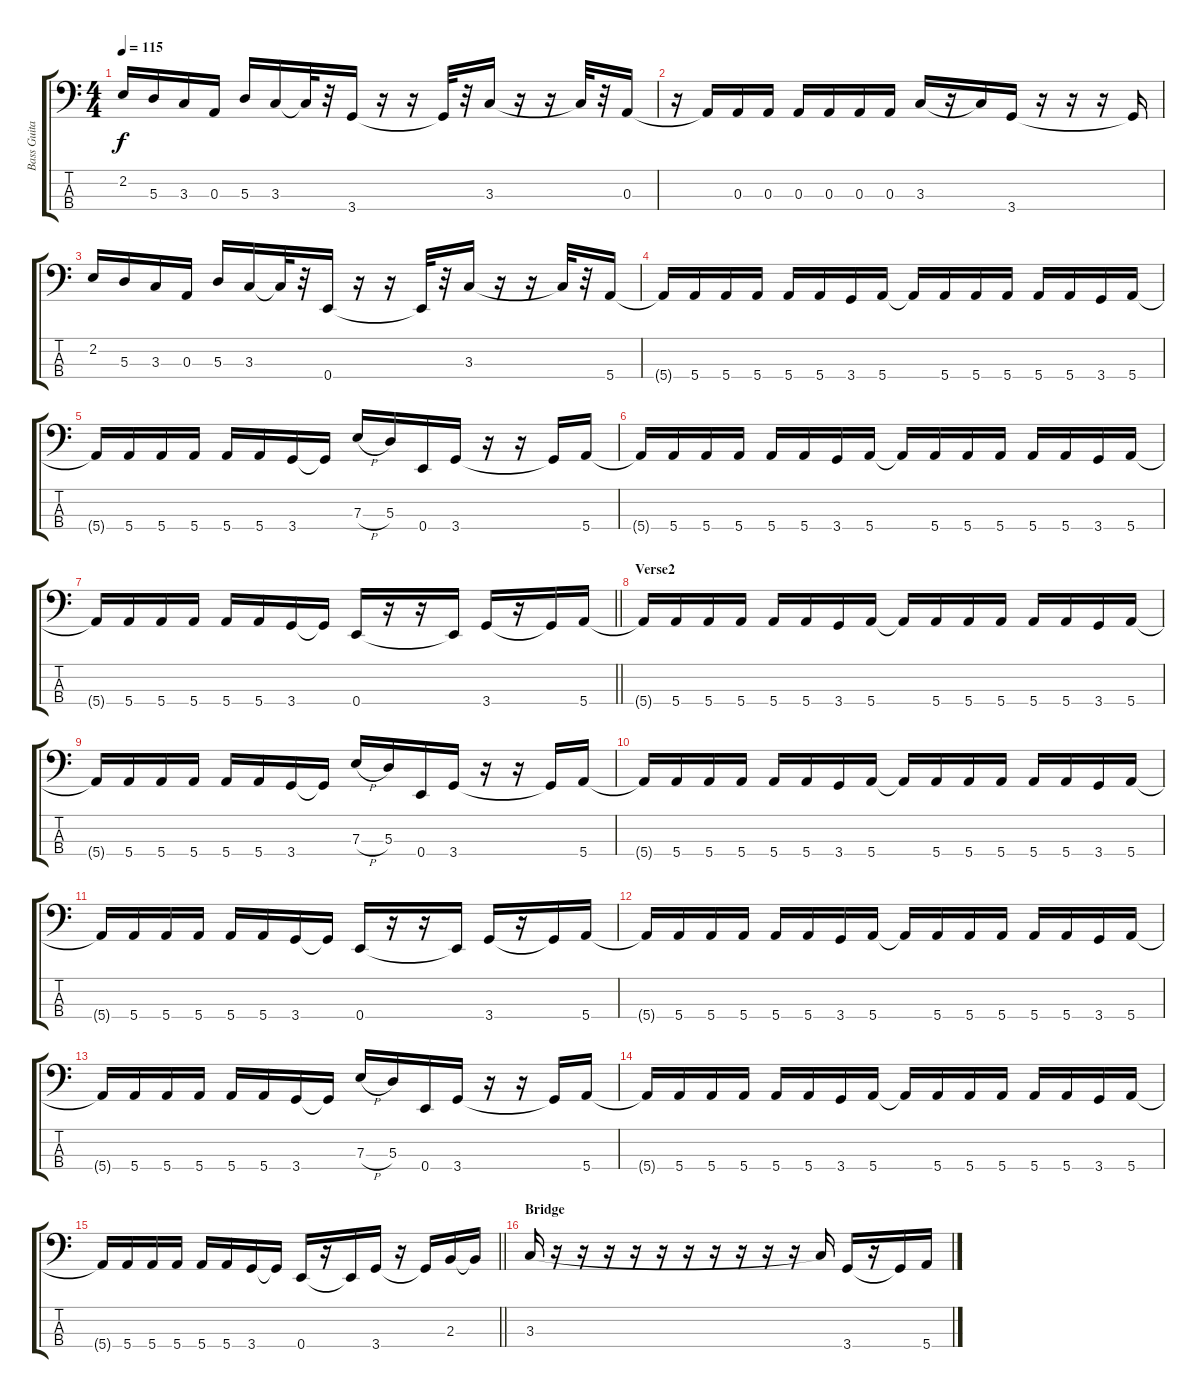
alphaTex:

\track ("Bass Guitar" "Bass Guita") {instrument electricbassfinger}
\staff {score tabs}
\tuning (G2 D2 A1 E1) {hide}
\ts (4 4)
\tempo 115
\clef f4
\ks c
2.2.16{dy f} 5.3.16 3.3.16 0.3.16 5.3.16 3.3.16 3.3{t}.32 r.32 3.4.16 r.16 r.16 3.4{t}.32 r.32 3.3.16 r.16 r.16 3.3{t}.32 r.32 0.3.16 |
r.16 0.3{t}.16 0.3.16 0.3.16 0.3.16 0.3.16 0.3.16 0.3.16 3.3.16 r.16 3.3{t}.16 3.4.16 r.16 r.16 r.16 3.4{t}.16 |
2.2.16 5.3.16 3.3.16 0.3.16 5.3.16 3.3.16 3.3{t}.32 r.32 0.4.16 r.16 r.16 0.4{t}.32 r.32 3.3.16 r.16 r.16 3.3{t}.32 r.32 5.4.16 |
5.4{t}.16 5.4.16 5.4.16 5.4.16 5.4.16 5.4.16 3.4.16 5.4.16 5.4{t}.16 5.4.16 5.4.16 5.4.16 5.4.16 5.4.16 3.4.16 5.4.16 |
5.4{t}.16 5.4.16 5.4.16 5.4.16 5.4.16 5.4.16 3.4.16 3.4{t}.16 7.3{h}.16 5.3.16 0.4.16 3.4.16 r.16 r.16 3.4{t}.16 5.4.16 |
5.4{t}.16 5.4.16 5.4.16 5.4.16 5.4.16 5.4.16 3.4.16 5.4.16 5.4{t}.16 5.4.16 5.4.16 5.4.16 5.4.16 5.4.16 3.4.16 5.4.16 |
\barLineRight lightlight
5.4{t}.16 5.4.16 5.4.16 5.4.16 5.4.16 5.4.16 3.4.16 3.4{t}.16 0.4.16 r.16 r.16 0.4{t}.16 3.4.16 r.16 3.4{t}.16 5.4.16 |
\section ("" "Verse2")
5.4{t}.16 5.4.16 5.4.16 5.4.16 5.4.16 5.4.16 3.4.16 5.4.16 5.4{t}.16 5.4.16 5.4.16 5.4.16 5.4.16 5.4.16 3.4.16 5.4.16 |
5.4{t}.16 5.4.16 5.4.16 5.4.16 5.4.16 5.4.16 3.4.16 3.4{t}.16 7.3{h}.16 5.3.16 0.4.16 3.4.16 r.16 r.16 3.4{t}.16 5.4.16 |
5.4{t}.16 5.4.16 5.4.16 5.4.16 5.4.16 5.4.16 3.4.16 5.4.16 5.4{t}.16 5.4.16 5.4.16 5.4.16 5.4.16 5.4.16 3.4.16 5.4.16 |
5.4{t}.16 5.4.16 5.4.16 5.4.16 5.4.16 5.4.16 3.4.16 3.4{t}.16 0.4.16 r.16 r.16 0.4{t}.16 3.4.16 r.16 3.4{t}.16 5.4.16 |
5.4{t}.16 5.4.16 5.4.16 5.4.16 5.4.16 5.4.16 3.4.16 5.4.16 5.4{t}.16 5.4.16 5.4.16 5.4.16 5.4.16 5.4.16 3.4.16 5.4.16 |
5.4{t}.16 5.4.16 5.4.16 5.4.16 5.4.16 5.4.16 3.4.16 3.4{t}.16 7.3{h}.16 5.3.16 0.4.16 3.4.16 r.16 r.16 3.4{t}.16 5.4.16 |
5.4{t}.16 5.4.16 5.4.16 5.4.16 5.4.16 5.4.16 3.4.16 5.4.16 5.4{t}.16 5.4.16 5.4.16 5.4.16 5.4.16 5.4.16 3.4.16 5.4.16 |
\barLineRight lightlight
5.4{t}.16 5.4.16 5.4.16 5.4.16 5.4.16 5.4.16 3.4.16 3.4{t}.16 0.4.16 r.16 0.4{t}.16 3.4.16 r.16 3.4{t}.16 2.3.16 2.3{t}.16 |
\section ("" "Bridge")
3.3.16 r.16 r.16 r.16 r.16 r.16 r.16 r.16 r.16 r.16 r.16 3.3{t}.16 3.4.16 r.16 3.4{t}.16 5.4.16
